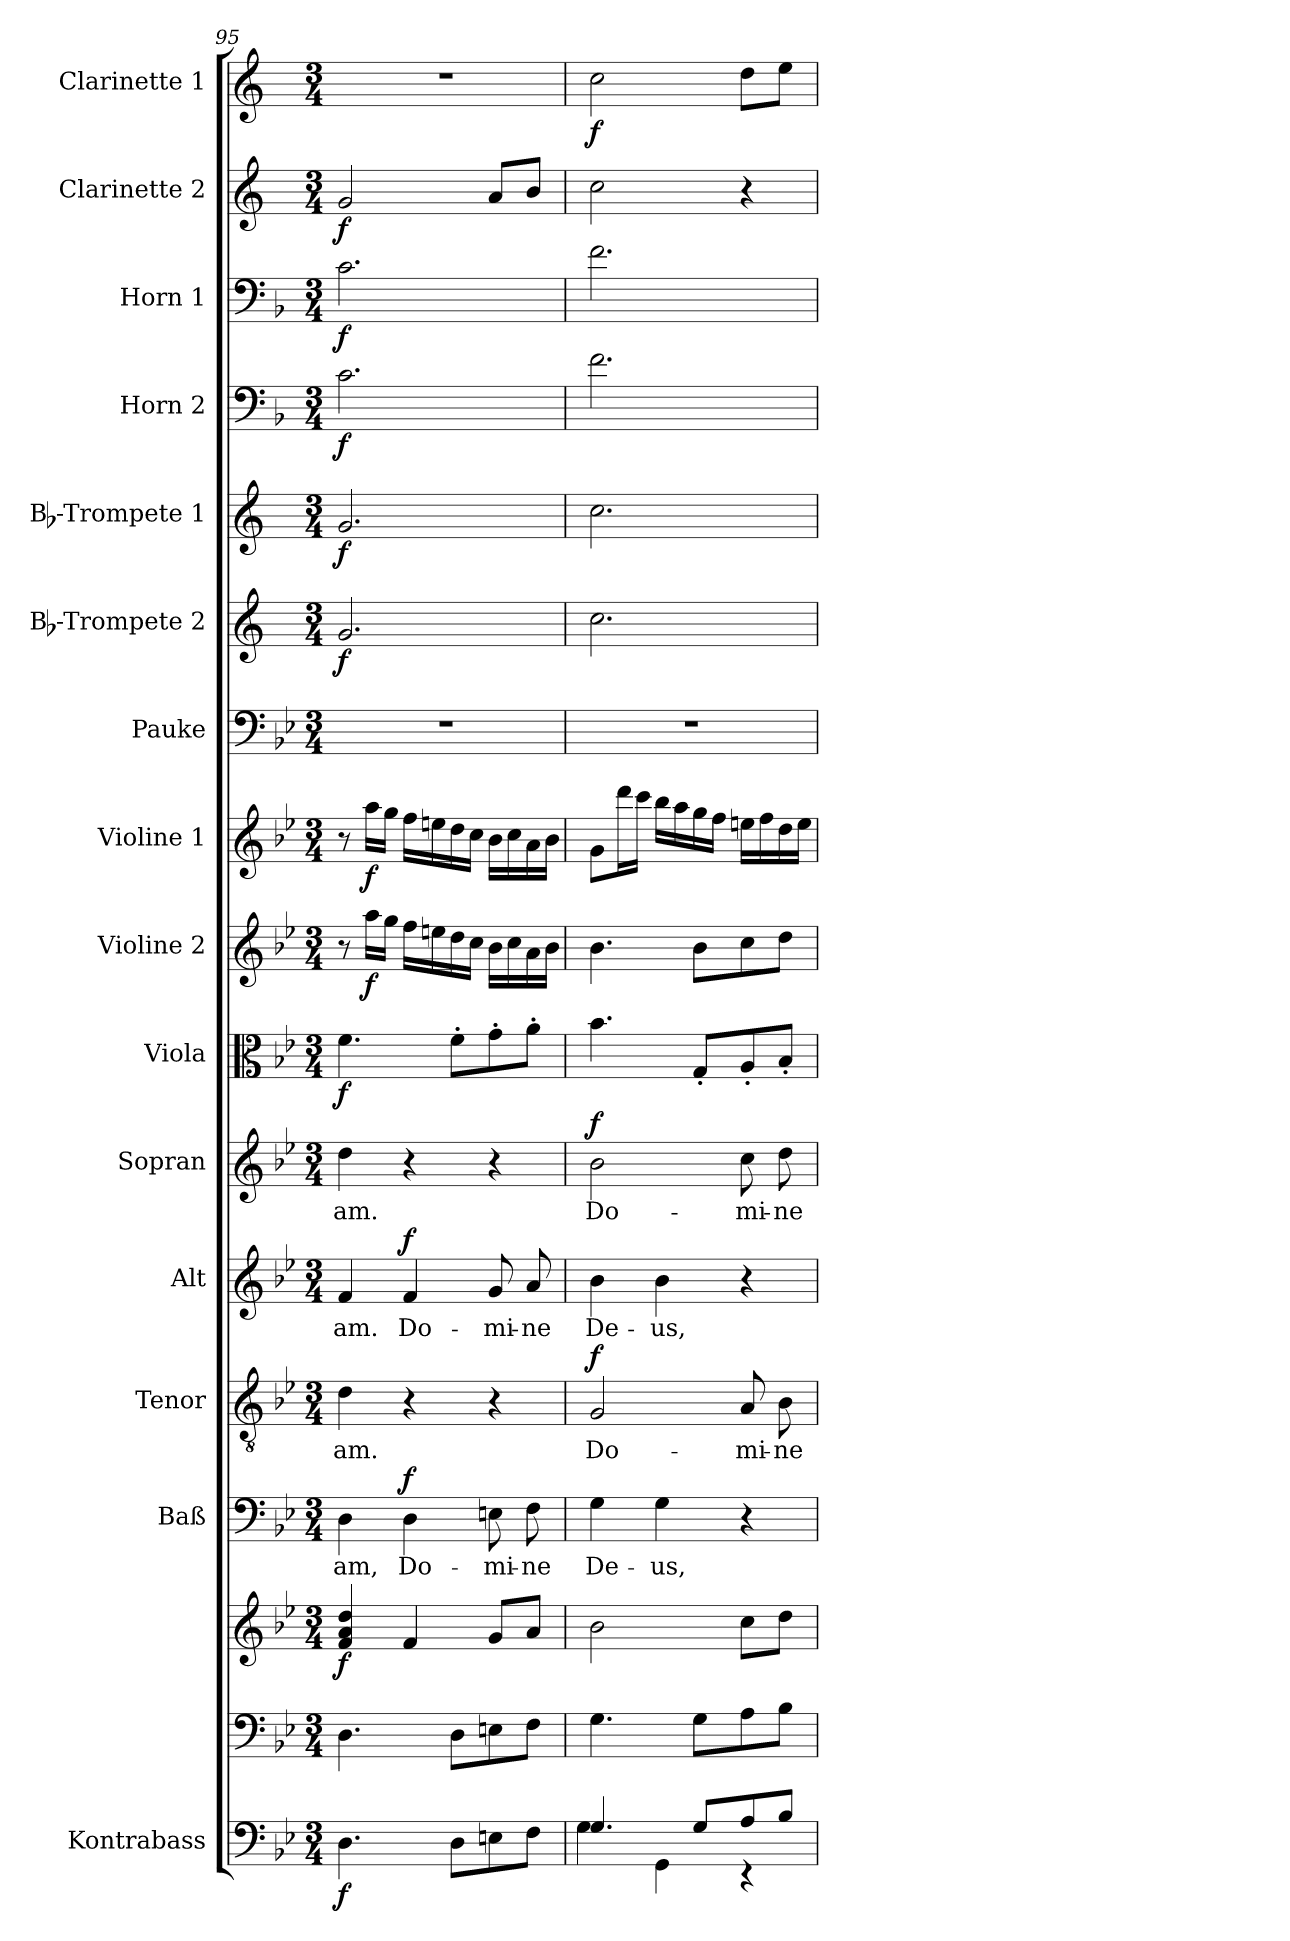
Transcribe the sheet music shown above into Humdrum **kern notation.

**kern	**dynam	**kern	**kern	**dynam	**kern	**text	**dynam	**kern	**text	**dynam	**kern	**text	**dynam	**kern	**text	**dynam	**kern	**dynam	**kern	**dynam	**kern	**dynam	**kern	**kern	**dynam	**kern	**dynam	**kern	**dynam	**kern	**dynam	**kern	**dynam	**kern	**dynam
*part16	*part16	*part15	*part15	*part15	*part14	*part14	*part14	*part13	*part13	*part13	*part12	*part12	*part12	*part11	*part11	*part11	*part10	*part10	*part9	*part9	*part8	*part8	*part7	*part6	*part6	*part5	*part5	*part4	*part4	*part3	*part3	*part2	*part2	*part1	*part1
*staff17	*staff17	*staff16	*staff15	*staff15/16	*staff14	*staff14	*staff14	*staff13	*staff13	*staff13	*staff12	*staff12	*staff12	*staff11	*staff11	*staff11	*staff10	*staff10	*staff9	*staff9	*staff8	*staff8	*staff7	*staff6	*staff6	*staff5	*staff5	*staff4	*staff4	*staff3	*staff3	*staff2	*staff2	*staff1	*staff1
*I"Kontrabass	*	*	*	*	*I"Baß	*	*	*I"Tenor	*	*	*I"Alt	*	*	*I"Sopran	*	*	*I"Viola	*	*I"Violine 2	*	*I"Violine 1	*	*I"Pauke	*I"Bb-Trompete 2	*	*I"Bb-Trompete 1	*	*I"Horn 2	*	*I"Horn 1	*	*I"Clarinette 2	*	*I"Clarinette 1	*
*I'Kb.	*	*	*	*	*I'Baß	*	*	*I'Ten	*	*	*I'Alt	*	*	*I'Sop	*	*	*I'Vla.	*	*I'Vln. 2	*	*I'Vln. 1	*	*I'Pk.	*I'Bb Trp. 2	*	*I'Bb Trp. 1	*	*I'Hrn. 2	*	*I'Hrn. 1	*	*I'Cl. 2	*	*I'Cl. 1	*
*clefF4	*	*clefF4	*clefG2	*	*clefF4	*	*	*clefGv2	*	*	*clefG2	*	*	*clefG2	*	*	*clefC3	*	*clefG2	*	*clefG2	*	*clefF4	*clefG2	*	*clefG2	*	*clefF4	*	*clefF4	*	*clefG2	*	*clefG2	*
*ITrd7c12	*	*	*	*	*	*	*	*	*	*	*	*	*	*	*	*	*	*	*	*	*	*	*	*ITrd1c2	*	*ITrd1c2	*	*ITrd4c7	*	*ITrd4c7	*	*ITrd1c2	*	*ITrd1c2	*
*k[b-e-]	*	*k[b-e-]	*k[b-e-]	*	*k[b-e-]	*	*	*k[b-e-]	*	*	*k[b-e-]	*	*	*k[b-e-]	*	*	*k[b-e-]	*	*k[b-e-]	*	*k[b-e-]	*	*k[b-e-]	*k[b-e-]	*	*k[b-e-]	*	*k[b-e-]	*	*k[b-e-]	*	*k[b-e-]	*	*k[b-e-]	*
*B-:	*	*B-:	*B-:	*	*B-:	*	*	*B-:	*	*	*B-:	*	*	*B-:	*	*	*B-:	*	*B-:	*	*B-:	*	*B-:	*B-:	*	*B-:	*	*B-:	*	*B-:	*	*B-:	*	*B-:	*
*M3/4	*	*M3/4	*M3/4	*	*M3/4	*	*	*M3/4	*	*	*M3/4	*	*	*M3/4	*	*	*M3/4	*	*M3/4	*	*M3/4	*	*M3/4	*M3/4	*	*M3/4	*	*M3/4	*	*M3/4	*	*M3/4	*	*M3/4	*
=95	=95	=95	=95	=95	=95	=95	=95	=95	=95	=95	=95	=95	=95	=95	=95	=95	=95	=95	=95	=95	=95	=95	=95	=95	=95	=95	=95	=95	=95	=95	=95	=95	=95	=95	=95
!	!LO:DY:b	!	!	!LO:DY:b	!	!LO:LY:b	!	!	!LO:LY:b	!	!	!LO:LY:b	!	!	!LO:LY:b	!	!	!LO:DY:b	!	!	!	!	!	!	!LO:DY:b	!	!LO:DY:b	!	!LO:DY:b	!	!LO:DY:b	!	!LO:DY:b	!	!
4.DD\	f	4.D\	4f/ 4a/ 4dd/	f	4D\	-am,	.	4d\	-am.	.	4f/	-am.	.	4dd\	-am.	.	4.f\	f	8r	.	8r	.	2.r	2.f/	f	2.f/	f	2.F\	f	2.F\	f	2f/	f	2.r	.
!	!	!	!	!	!	!	!	!	!	!	!	!	!	!	!	!	!	!	!	!LO:DY:b	!	!LO:DY:b	!	!	!	!	!	!	!	!	!	!	!	!	!
.	.	.	.	.	.	.	.	.	.	.	.	.	.	.	.	.	.	.	16aa\LL	f	16aa\LL	f	.	.	.	.	.	.	.	.	.	.	.	.	.
.	.	.	.	.	.	.	.	.	.	.	.	.	.	.	.	.	.	.	16gg\JJ	.	16gg\JJ	.	.	.	.	.	.	.	.	.	.	.	.	.	.
!	!	!	!	!	!	!LO:LY:b	!LO:DY:a	!	!	!	!	!LO:LY:b	!LO:DY:a	!	!	!	!	!	!	!	!	!	!	!	!	!	!	!	!	!	!	!	!	!	!
.	.	.	4f/	.	4D\	Do-	f	4r	.	.	4f/	Do-	f	4r	.	.	.	.	16ff\LL	.	16ff\LL	.	.	.	.	.	.	.	.	.	.	.	.	.	.
.	.	.	.	.	.	.	.	.	.	.	.	.	.	.	.	.	.	.	16een\	.	16een\	.	.	.	.	.	.	.	.	.	.	.	.	.	.
8DD\L	.	8D\L	.	.	.	.	.	.	.	.	.	.	.	.	.	.	8f'>\L	.	16dd\	.	16dd\	.	.	.	.	.	.	.	.	.	.	.	.	.	.
.	.	.	.	.	.	.	.	.	.	.	.	.	.	.	.	.	.	.	16cc\JJ	.	16cc\JJ	.	.	.	.	.	.	.	.	.	.	.	.	.	.
!	!	!	!	!	!	!LO:LY:b	!	!	!	!	!	!LO:LY:b	!	!	!	!	!	!	!	!	!	!	!	!	!	!	!	!	!	!	!	!	!	!	!
8EEn\	.	8En\	8g/L	.	8En\	-mi-	.	4r	.	.	8g/	-mi-	.	4r	.	.	8g'>\	.	16b-\LL	.	16b-\LL	.	.	.	.	.	.	.	.	.	.	8g/L	.	.	.
.	.	.	.	.	.	.	.	.	.	.	.	.	.	.	.	.	.	.	16cc\	.	16cc\	.	.	.	.	.	.	.	.	.	.	.	.	.	.
!	!	!	!	!	!	!LO:LY:b	!	!	!	!	!	!LO:LY:b	!	!	!	!	!	!	!	!	!	!	!	!	!	!	!	!	!	!	!	!	!	!	!
8FF\J	.	8F\J	8a/J	.	8F\	-ne	.	.	.	.	8a/	-ne	.	.	.	.	8a'>\J	.	16a\	.	16a\	.	.	.	.	.	.	.	.	.	.	8a/J	.	.	.
.	.	.	.	.	.	.	.	.	.	.	.	.	.	.	.	.	.	.	16b-\JJ	.	16b-\JJ	.	.	.	.	.	.	.	.	.	.	.	.	.	.
=96	=96	=96	=96	=96	=96	=96	=96	=96	=96	=96	=96	=96	=96	=96	=96	=96	=96	=96	=96	=96	=96	=96	=96	=96	=96	=96	=96	=96	=96	=96	=96	=96	=96	=96	=96
*^	*	*	*	*	*	*	*	*	*	*	*	*	*	*	*	*	*	*	*	*	*	*	*	*	*	*	*	*	*	*	*	*	*	*	*
!	!	!	!	!	!	!	!LO:LY:b	!	!	!LO:LY:b	!LO:DY:a	!	!LO:LY:b	!	!	!LO:LY:b	!LO:DY:a	!	!	!	!	!	!	!	!	!	!	!	!	!	!	!	!	!	!	!LO:DY:b
4.GG/	4GG\	.	4.G\	2b-\	.	4G\	De-	.	2G/	Do-	f	4b-\	De-	.	2b-\	Do-	f	4.b-\	.	4.b-\	.	8g\L	.	2.r	2.b-\	.	2.b-\	.	2.B-\	.	2.B-\	.	2b-\	.	2b-\	f
.	.	.	.	.	.	.	.	.	.	.	.	.	.	.	.	.	.	.	.	.	.	16ddd\L	.	.	.	.	.	.	.	.	.	.	.	.	.	.
.	.	.	.	.	.	.	.	.	.	.	.	.	.	.	.	.	.	.	.	.	.	16ccc\JJ	.	.	.	.	.	.	.	.	.	.	.	.	.	.
!	!	!	!	!	!	!	!LO:LY:b	!	!	!	!	!	!LO:LY:b	!	!	!	!	!	!	!	!	!	!	!	!	!	!	!	!	!	!	!	!	!	!	!
.	4GGG\	.	.	.	.	4G\	-us,	.	.	.	.	4b-\	-us,	.	.	.	.	.	.	.	.	16bb-\LL	.	.	.	.	.	.	.	.	.	.	.	.	.	.
.	.	.	.	.	.	.	.	.	.	.	.	.	.	.	.	.	.	.	.	.	.	16aa\	.	.	.	.	.	.	.	.	.	.	.	.	.	.
8GG/L	.	.	8G\L	.	.	.	.	.	.	.	.	.	.	.	.	.	.	8G'</L	.	8b-\L	.	16gg\	.	.	.	.	.	.	.	.	.	.	.	.	.	.
.	.	.	.	.	.	.	.	.	.	.	.	.	.	.	.	.	.	.	.	.	.	16ff\JJ	.	.	.	.	.	.	.	.	.	.	.	.	.	.
!	!	!	!	!	!	!	!	!	!	!LO:LY:b	!	!	!	!	!	!LO:LY:b	!	!	!	!	!	!	!	!	!	!	!	!	!	!	!	!	!	!	!	!
8AA/	4rEE	.	8A\	8cc\L	.	4r	.	.	8A/	-mi-	.	4r	.	.	8cc\	-mi-	.	8A'</	.	8cc\	.	16een\LL	.	.	.	.	.	.	.	.	.	.	4r	.	8cc\L	.
.	.	.	.	.	.	.	.	.	.	.	.	.	.	.	.	.	.	.	.	.	.	16ff\	.	.	.	.	.	.	.	.	.	.	.	.	.	.
!	!	!	!	!	!	!	!	!	!	!LO:LY:b	!	!	!	!	!	!LO:LY:b	!	!	!	!	!	!	!	!	!	!	!	!	!	!	!	!	!	!	!	!
8BB-/J	.	.	8B-\J	8dd\J	.	.	.	.	8B-\	-ne	.	.	.	.	8dd\	-ne	.	8B-'</J	.	8dd\J	.	16dd\	.	.	.	.	.	.	.	.	.	.	.	.	8dd\J	.
.	.	.	.	.	.	.	.	.	.	.	.	.	.	.	.	.	.	.	.	.	.	16ee\JJ	.	.	.	.	.	.	.	.	.	.	.	.	.	.
*v	*v	*	*	*	*	*	*	*	*	*	*	*	*	*	*	*	*	*	*	*	*	*	*	*	*	*	*	*	*	*	*	*	*	*	*	*
=	=	=	=	=	=	=	=	=	=	=	=	=	=	=	=	=	=	=	=	=	=	=	=	=	=	=	=	=	=	=	=	=	=	=	=
*-	*-	*-	*-	*-	*-	*-	*-	*-	*-	*-	*-	*-	*-	*-	*-	*-	*-	*-	*-	*-	*-	*-	*-	*-	*-	*-	*-	*-	*-	*-	*-	*-	*-	*-	*-
